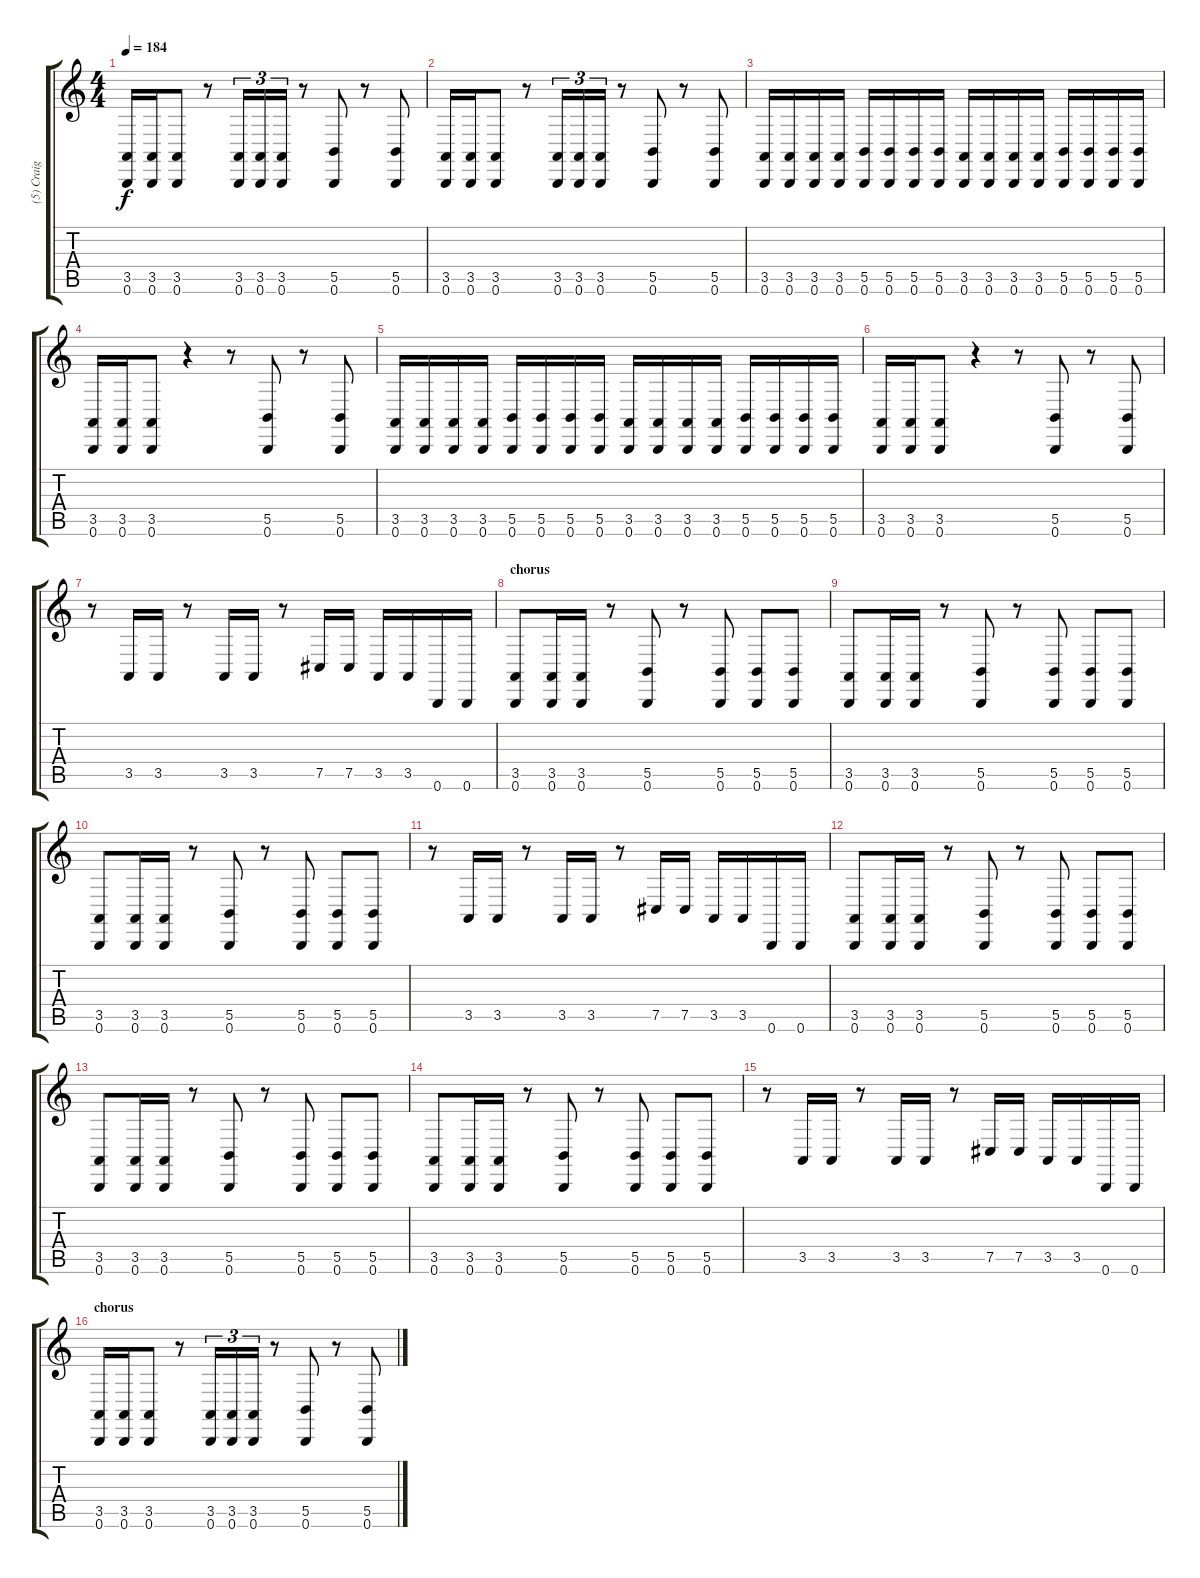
\track ("(5) Craig - drum II" "(5) Craig ") {instrument synthdrum}
\staff {score tabs}
\tuning (Db4 Ab3 E3 B2 Gb2 B1) {hide}
\ts (4 4)
\tempo 184
\clef g2
\ks c
(3.5 0.6).16{dy f} (3.5 0.6).16 (3.5 0.6).8 r.8 (3.5 0.6).16{tu (3 2)} (3.5 0.6).16{tu (3 2)} (3.5 0.6).16{tu (3 2)} r.8 (5.5 0.6).8 r.8 (5.5 0.6).8 |
(3.5 0.6).16 (3.5 0.6).16 (3.5 0.6).8 r.8 (3.5 0.6).16{tu (3 2)} (3.5 0.6).16{tu (3 2)} (3.5 0.6).16{tu (3 2)} r.8 (5.5 0.6).8 r.8 (5.5 0.6).8 |
(3.5 0.6).16 (3.5 0.6).16 (3.5 0.6).16 (3.5 0.6).16 (5.5 0.6).16 (5.5 0.6).16 (5.5 0.6).16 (5.5 0.6).16 (3.5 0.6).16 (3.5 0.6).16 (3.5 0.6).16 (3.5 0.6).16 (5.5 0.6).16 (5.5 0.6).16 (5.5 0.6).16 (5.5 0.6).16 |
(3.5 0.6).16 (3.5 0.6).16 (3.5 0.6).8 r.4 r.8 (5.5 0.6).8 r.8 (5.5 0.6).8 |
(3.5 0.6).16 (3.5 0.6).16 (3.5 0.6).16 (3.5 0.6).16 (5.5 0.6).16 (5.5 0.6).16 (5.5 0.6).16 (5.5 0.6).16 (3.5 0.6).16 (3.5 0.6).16 (3.5 0.6).16 (3.5 0.6).16 (5.5 0.6).16 (5.5 0.6).16 (5.5 0.6).16 (5.5 0.6).16 |
(3.5 0.6).16 (3.5 0.6).16 (3.5 0.6).8 r.4 r.8 (5.5 0.6).8 r.8 (5.5 0.6).8 |
r.8 3.5.16 3.5.16 r.8 3.5.16 3.5.16 r.8 7.5.16 7.5.16 3.5.16 3.5.16 0.6.16 0.6.16 |
\section ("" "chorus")
(3.5 0.6).8 (3.5 0.6).16 (3.5 0.6).16 r.8 (5.5 0.6).8 r.8 (5.5 0.6).8 (5.5 0.6).8 (5.5 0.6).8 |
(3.5 0.6).8 (3.5 0.6).16 (3.5 0.6).16 r.8 (5.5 0.6).8 r.8 (5.5 0.6).8 (5.5 0.6).8 (5.5 0.6).8 |
(3.5 0.6).8 (3.5 0.6).16 (3.5 0.6).16 r.8 (5.5 0.6).8 r.8 (5.5 0.6).8 (5.5 0.6).8 (5.5 0.6).8 |
r.8 3.5.16 3.5.16 r.8 3.5.16 3.5.16 r.8 7.5.16 7.5.16 3.5.16 3.5.16 0.6.16 0.6.16 |
(3.5 0.6).8 (3.5 0.6).16 (3.5 0.6).16 r.8 (5.5 0.6).8 r.8 (5.5 0.6).8 (5.5 0.6).8 (5.5 0.6).8 |
(3.5 0.6).8 (3.5 0.6).16 (3.5 0.6).16 r.8 (5.5 0.6).8 r.8 (5.5 0.6).8 (5.5 0.6).8 (5.5 0.6).8 |
(3.5 0.6).8 (3.5 0.6).16 (3.5 0.6).16 r.8 (5.5 0.6).8 r.8 (5.5 0.6).8 (5.5 0.6).8 (5.5 0.6).8 |
r.8 3.5.16 3.5.16 r.8 3.5.16 3.5.16 r.8 7.5.16 7.5.16 3.5.16 3.5.16 0.6.16 0.6.16 |
\section ("" "chorus")
(3.5 0.6).16 (3.5 0.6).16 (3.5 0.6).8 r.8 (3.5 0.6).16{tu (3 2)} (3.5 0.6).16{tu (3 2)} (3.5 0.6).16{tu (3 2)} r.8 (5.5 0.6).8 r.8 (5.5 0.6).8
